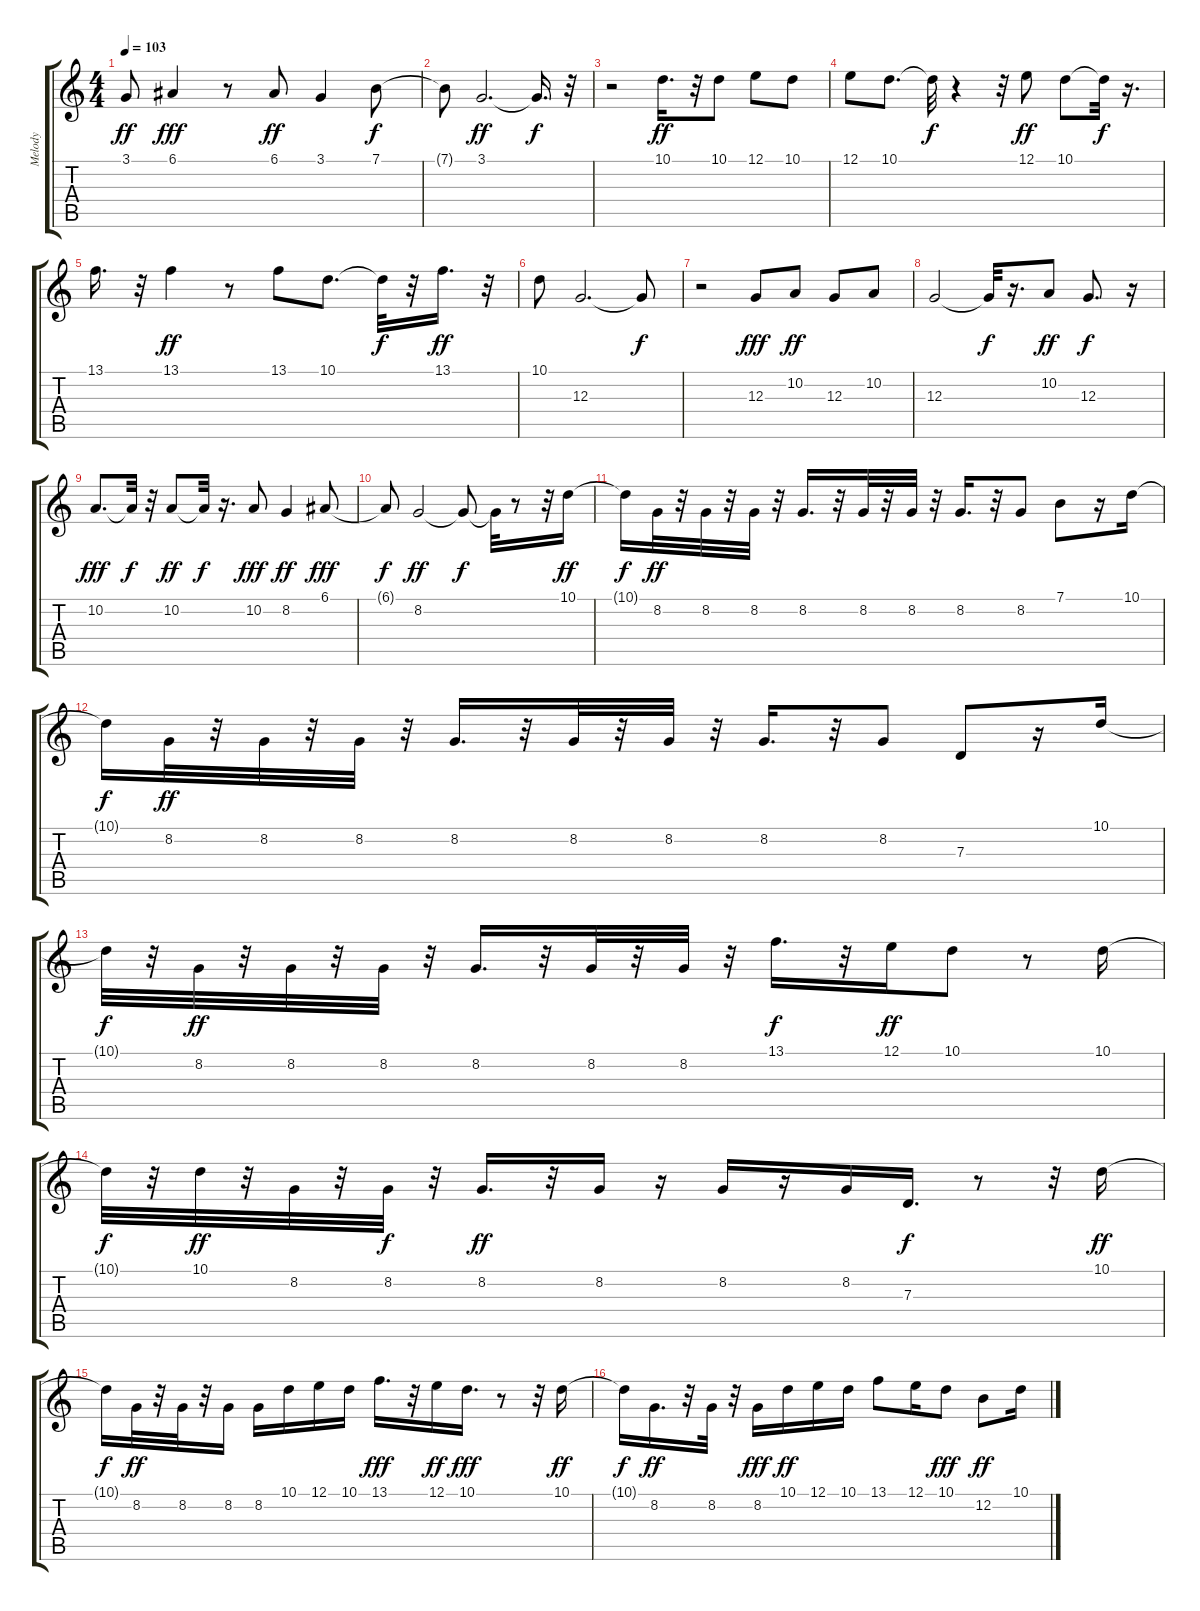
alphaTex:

\track ("Melody" "Melody") {instrument lead6voice}
\staff {score tabs}
\tuning (E4 B3 G3 D3 A2 E2) {hide}
\ts (4 4)
\tempo 103
\clef g2
\ks c
3.1.8{dy ff} 6.1.4{dy fff} r.8 6.1.8{dy ff} 3.1.4 7.1.8{dy f} |
7.1{t}.8 3.1.2{d dy ff} 3.1{t}.16{d dy f} r.32 |
r.2 10.1.16{d dy ff} r.32 10.1.8 12.1.8 10.1.8 |
12.1.8 10.1.8{d} 10.1{t}.32{dy f} r.4 r.32 12.1.8{dy ff} 10.1.8 10.1{t}.32{dy f} r.16{d} |
13.1.16{d} r.32 13.1.4{dy ff} r.8 13.1.8 10.1.8{d} 10.1{t}.32{dy f} r.32 13.1.16{d dy ff} r.32 |
10.1.8 12.3.2{d} 12.3{t}.8{dy f} |
r.2 12.3.8{dy fff} 10.2.8{dy ff} 12.3.8 10.2.8 |
12.3.2 12.3{t}.32{dy f} r.16{d} 10.2.8{dy ff} 12.3.8{d dy f} r.16 |
10.2.8{d dy fff} 10.2{t}.32{dy f} r.32 10.2.8{dy ff} 10.2{t}.32{dy f} r.16{d} 10.2.8{dy fff} 8.2.4{dy ff} 6.1.8{dy fff} |
6.1{t}.8{dy f} 8.2.2{dy ff} 8.2{t}.8{dy f} 8.2{t}.32 r.8 r.32 10.1.16{dy ff} |
10.1{t}.16{dy f} 8.2.32{dy ff} r.32 8.2.32 r.32 8.2.32 r.32 8.2.16{d} r.32 8.2.32 r.32 8.2.32 r.32 8.2.16{d} r.32 8.2.8 7.1.8 r.16 10.1.16 |
10.1{t}.16{dy f} 8.2.32{dy ff} r.32 8.2.32 r.32 8.2.32 r.32 8.2.16{d} r.32 8.2.32 r.32 8.2.32 r.32 8.2.16{d} r.32 8.2.8 7.3.8 r.16 10.1.16 |
10.1{t}.32{dy f} r.32 8.2.32{dy ff} r.32 8.2.32 r.32 8.2.32 r.32 8.2.16{d} r.32 8.2.32 r.32 8.2.32 r.32 13.1.16{d dy f} r.32 12.1.16{dy ff} 10.1.8 r.8 10.1.16 |
10.1{t}.32{dy f} r.32 10.1.32{dy ff} r.32 8.2.32 r.32 8.2.32{dy f} r.32 8.2.16{d dy ff} r.32 8.2.16 r.16 8.2.16 r.16 8.2.16 7.3.16{d dy f} r.8 r.32 10.1.16{dy ff} |
10.1{t}.16{dy f} 8.2.32{dy ff} r.32 8.2.32 r.32 8.2.16 8.2.16 10.1.16 12.1.16 10.1.16 13.1.16{d dy fff} r.32 12.1.16{dy ff} 10.1.16{d dy fff} r.8 r.32 10.1.16{dy ff} |
10.1{t}.16{dy f} 8.2.16{d dy ff} r.32 8.2.32 r.32 8.2.16{dy fff} 10.1.16{dy ff} 12.1.16 10.1.16 13.1.8 12.1.16 10.1.8{dy fff} 12.2.8{dy ff} 10.1.16
